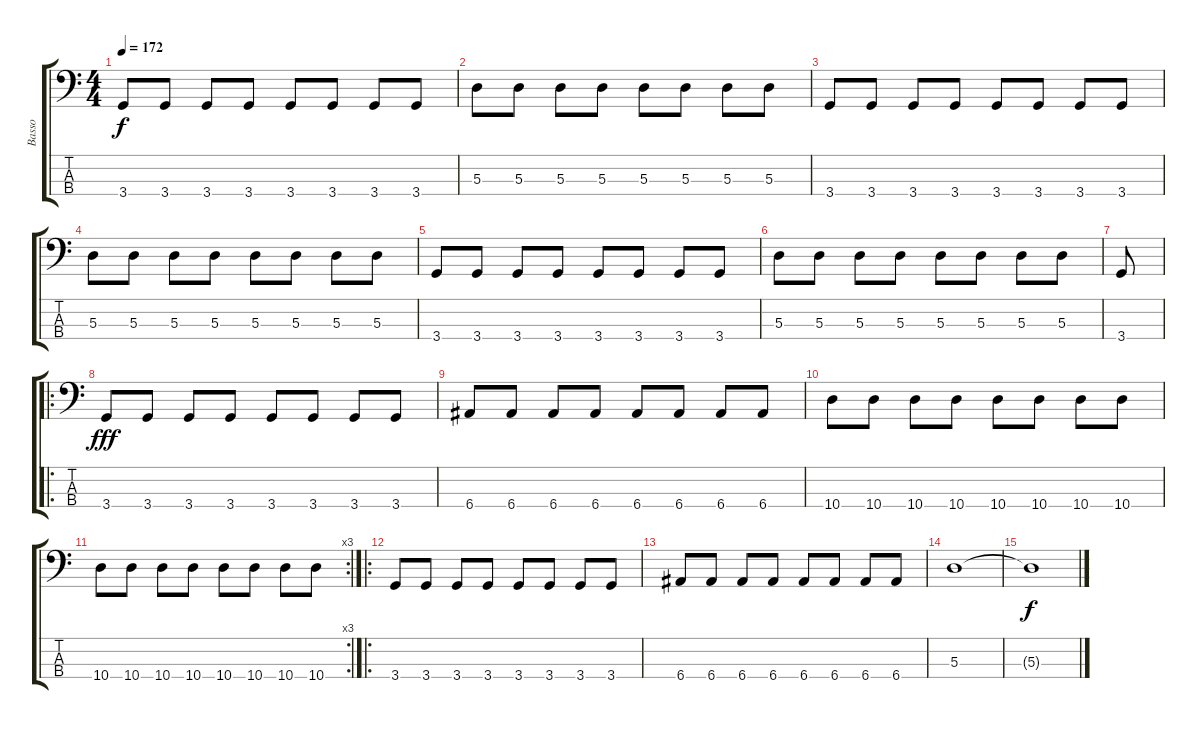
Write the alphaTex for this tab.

\track ("Basso" "Basso") {instrument electricbassfinger}
\staff {score tabs}
\tuning (G2 D2 A1 E1) {hide}
\ts (4 4)
\tempo 172
\clef f4
\ks c
3.4.8{dy f} 3.4.8 3.4.8 3.4.8 3.4.8 3.4.8 3.4.8 3.4.8 |
5.3.8 5.3.8 5.3.8 5.3.8 5.3.8 5.3.8 5.3.8 5.3.8 |
3.4.8 3.4.8 3.4.8 3.4.8 3.4.8 3.4.8 3.4.8 3.4.8 |
5.3.8 5.3.8 5.3.8 5.3.8 5.3.8 5.3.8 5.3.8 5.3.8 |
3.4.8 3.4.8 3.4.8 3.4.8 3.4.8 3.4.8 3.4.8 3.4.8 |
5.3.8 5.3.8 5.3.8 5.3.8 5.3.8 5.3.8 5.3.8 5.3.8 |
3.4.8 |
\ro
3.4.8{dy fff} 3.4.8 3.4.8 3.4.8 3.4.8 3.4.8 3.4.8 3.4.8 |
6.4.8 6.4.8 6.4.8 6.4.8 6.4.8 6.4.8 6.4.8 6.4.8 |
10.4.8 10.4.8 10.4.8 10.4.8 10.4.8 10.4.8 10.4.8 10.4.8 |
\rc 3
10.4.8 10.4.8 10.4.8 10.4.8 10.4.8 10.4.8 10.4.8 10.4.8 |
\ro
3.4.8 3.4.8 3.4.8 3.4.8 3.4.8 3.4.8 3.4.8 3.4.8 |
6.4.8 6.4.8 6.4.8 6.4.8 6.4.8 6.4.8 6.4.8 6.4.8 |
5.3.1 |
5.3{t}.1{dy f}
